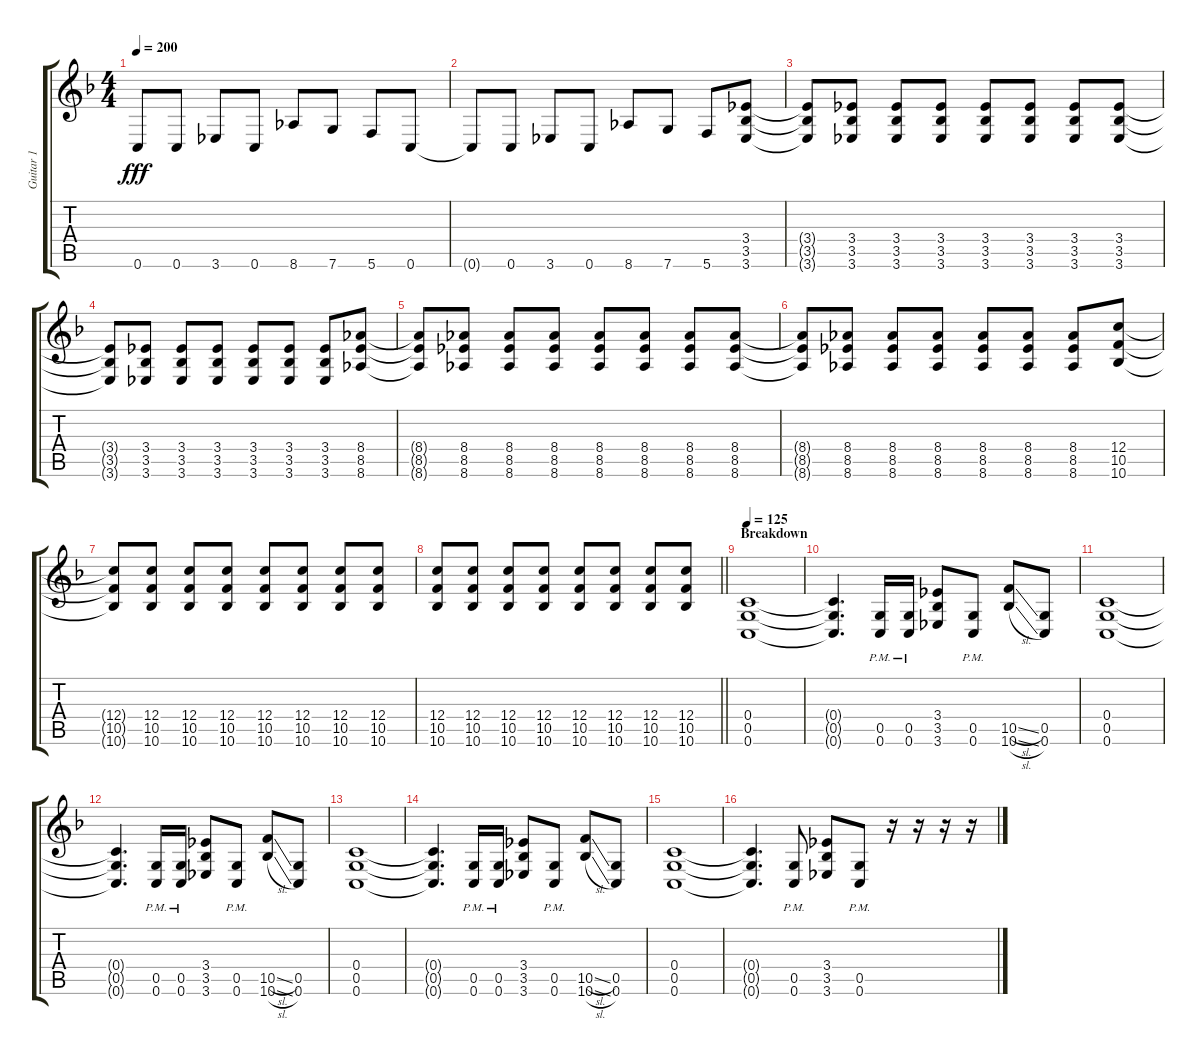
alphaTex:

\track ("Guitar 1" "Guitar 1") {instrument overdrivenguitar}
\staff {score tabs}
\tuning (D4 A3 F3 C3 G2 C2) {hide}
\ts (4 4)
\tempo 200
\clef g2
\ks f
0.6{t}.8{dy fff} 0.6.8 3.6.8 0.6.8 8.6.8 7.6.8 5.6.8 0.6.8 |
0.6{t}.8 0.6.8 3.6.8 0.6.8 8.6.8 7.6.8 5.6.8 (3.4 3.5 3.6).8 |
(3.4{t} 3.5{t} 3.6{t}).8 (3.4 3.5 3.6).8 (3.4 3.5 3.6).8 (3.4 3.5 3.6).8 (3.4 3.5 3.6).8 (3.4 3.5 3.6).8 (3.4 3.5 3.6).8 (3.4 3.5 3.6).8 |
(3.4{t} 3.5{t} 3.6{t}).8 (3.4 3.5 3.6).8 (3.4 3.5 3.6).8 (3.4 3.5 3.6).8 (3.4 3.5 3.6).8 (3.4 3.5 3.6).8 (3.4 3.5 3.6).8 (8.4 8.5 8.6).8 |
(8.4{t} 8.5{t} 8.6{t}).8 (8.4 8.5 8.6).8 (8.4 8.5 8.6).8 (8.4 8.5 8.6).8 (8.4 8.5 8.6).8 (8.4 8.5 8.6).8 (8.4 8.5 8.6).8 (8.4 8.5 8.6).8 |
(8.4{t} 8.5{t} 8.6{t}).8 (8.4 8.5 8.6).8 (8.4 8.5 8.6).8 (8.4 8.5 8.6).8 (8.4 8.5 8.6).8 (8.4 8.5 8.6).8 (8.4 8.5 8.6).8 (12.4 10.5 10.6).8 |
(12.4{t} 10.5{t} 10.6{t}).8 (12.4 10.5 10.6).8 (12.4 10.5 10.6).8 (12.4 10.5 10.6).8 (12.4 10.5 10.6).8 (12.4 10.5 10.6).8 (12.4 10.5 10.6).8 (12.4 10.5 10.6).8 |
\barLineRight lightlight
(12.4 10.5 10.6).8 (12.4 10.5 10.6).8 (12.4 10.5 10.6).8 (12.4 10.5 10.6).8 (12.4 10.5 10.6).8 (12.4 10.5 10.6).8 (12.4 10.5 10.6).8 (12.4 10.5 10.6).8 |
\section ("" "Breakdown")
\tempo 125
(0.4 0.5 0.6).1 |
(0.4{t} 0.5{t} 0.6{t}).4{d} (0.5{pm} 0.6{pm}).16 (0.5{pm} 0.6{pm}).16 (3.4 3.5 3.6).8 (0.5{pm} 0.6{pm}).8 (10.5{sl} 10.6{sl}).8 (0.5 0.6).8 |
(0.4 0.5 0.6).1 |
(0.4{t} 0.5{t} 0.6{t}).4{d} (0.5{pm} 0.6{pm}).16 (0.5{pm} 0.6{pm}).16 (3.4 3.5 3.6).8 (0.5{pm} 0.6{pm}).8 (10.5{sl} 10.6{sl}).8 (0.5 0.6).8 |
(0.4 0.5 0.6).1 |
(0.4{t} 0.5{t} 0.6{t}).4{d} (0.5{pm} 0.6{pm}).16 (0.5{pm} 0.6{pm}).16 (3.4 3.5 3.6).8 (0.5{pm} 0.6{pm}).8 (10.5{sl} 10.6{sl}).8 (0.5 0.6).8 |
(0.4 0.5 0.6).1 |
(0.4{t} 0.5{t} 0.6{t}).4{d} (0.5{pm} 0.6{pm}).8 (3.4 3.5 3.6).8 (0.5{pm} 0.6{pm}).8 r.16 r.16 r.16 r.16
